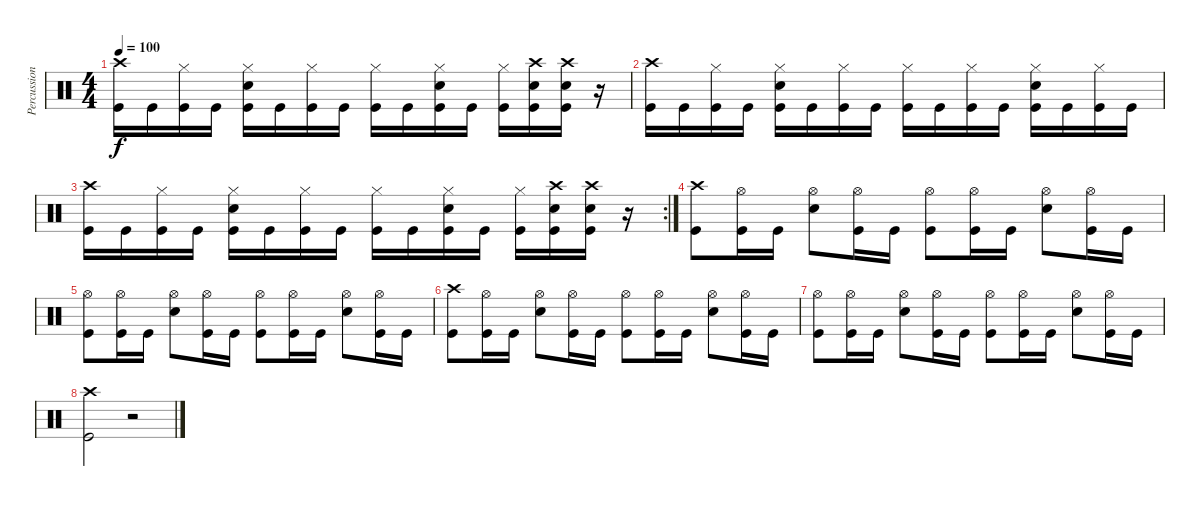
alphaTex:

\track ("Percussion" "Percussion") {instrument percussion}
\staff {score}
\articulation defaults
\ts (4 4)
\tempo 100
\clef neutral
\ks c
("Crash high (hit)" "Kick (hit)").16{dy f} "Kick (hit)".16 ("Hi-Hat (closed)" "Kick (hit)").16 "Kick (hit)".16 ("Hi-Hat (closed)" "Snare (hit) 2" "Kick (hit)").16 "Kick (hit)".16 ("Hi-Hat (closed)" "Kick (hit)").16 "Kick (hit)".16 ("Hi-Hat (closed)" "Kick (hit)").16 "Kick (hit)".16 ("Hi-Hat (closed)" "Snare (hit) 2" "Kick (hit)").16 "Kick (hit)".16 ("Hi-Hat (closed)" "Kick (hit)").16 ("Snare (hit) 2" "Crash high (hit)" "Kick (hit)").16 ("Snare (hit) 2" "Crash high (hit)" "Kick (hit)").16 r.16 |
("Crash high (hit)" "Kick (hit)").16 "Kick (hit)".16 ("Hi-Hat (closed)" "Kick (hit)").16 "Kick (hit)".16 ("Hi-Hat (closed)" "Snare (hit) 2" "Kick (hit)").16 "Kick (hit)".16 ("Hi-Hat (closed)" "Kick (hit)").16 "Kick (hit)".16 ("Hi-Hat (closed)" "Kick (hit)").16 "Kick (hit)".16 ("Hi-Hat (closed)" "Kick (hit)").16 "Kick (hit)".16 ("Hi-Hat (closed)" "Snare (hit) 2" "Kick (hit)").16 "Kick (hit)".16 ("Hi-Hat (closed)" "Kick (hit)").16 "Kick (hit)".16 |
\rc 2
("Crash high (hit)" "Kick (hit)").16 "Kick (hit)".16 ("Hi-Hat (closed)" "Kick (hit)").16 "Kick (hit)".16 ("Hi-Hat (closed)" "Snare (hit) 2" "Kick (hit)").16 "Kick (hit)".16 ("Hi-Hat (closed)" "Kick (hit)").16 "Kick (hit)".16 ("Hi-Hat (closed)" "Kick (hit)").16 "Kick (hit)".16 ("Hi-Hat (closed)" "Snare (hit) 2" "Kick (hit)").16 "Kick (hit)".16 ("Hi-Hat (closed)" "Kick (hit)").16 ("Snare (hit) 2" "Crash high (hit)" "Kick (hit)").16 ("Snare (hit) 2" "Crash high (hit)" "Kick (hit)").16 r.16 |
("Crash high (hit)" "Kick (hit)").8 ("Hi-Hat (open)" "Kick (hit)").16 "Kick (hit)".16 ("Hi-Hat (open)" "Snare (hit) 2").8 ("Hi-Hat (open)" "Kick (hit)").16 "Kick (hit)".16 ("Hi-Hat (open)" "Kick (hit)").8 ("Hi-Hat (open)" "Kick (hit)").16 "Kick (hit)".16 ("Hi-Hat (open)" "Snare (hit) 2").8 ("Hi-Hat (open)" "Kick (hit)").16 "Kick (hit)".16 |
("Hi-Hat (open)" "Kick (hit)").8 ("Hi-Hat (open)" "Kick (hit)").16 "Kick (hit)".16 ("Hi-Hat (open)" "Snare (hit) 2").8 ("Hi-Hat (open)" "Kick (hit)").16 "Kick (hit)".16 ("Hi-Hat (open)" "Kick (hit)").8 ("Hi-Hat (open)" "Kick (hit)").16 "Kick (hit)".16 ("Hi-Hat (open)" "Snare (hit) 2").8 ("Hi-Hat (open)" "Kick (hit)").16 "Kick (hit)".16 |
("Crash high (hit)" "Kick (hit)").8 ("Hi-Hat (open)" "Kick (hit)").16 "Kick (hit)".16 ("Hi-Hat (open)" "Snare (hit) 2").8 ("Hi-Hat (open)" "Kick (hit)").16 "Kick (hit)".16 ("Hi-Hat (open)" "Kick (hit)").8 ("Hi-Hat (open)" "Kick (hit)").16 "Kick (hit)".16 ("Hi-Hat (open)" "Snare (hit) 2").8 ("Hi-Hat (open)" "Kick (hit)").16 "Kick (hit)".16 |
("Hi-Hat (open)" "Kick (hit)").8 ("Hi-Hat (open)" "Kick (hit)").16 "Kick (hit)".16 ("Hi-Hat (open)" "Snare (hit) 2").8 ("Hi-Hat (open)" "Kick (hit)").16 "Kick (hit)".16 ("Hi-Hat (open)" "Kick (hit)").8 ("Hi-Hat (open)" "Kick (hit)").16 "Kick (hit)".16 ("Hi-Hat (open)" "Snare (hit) 2").8 ("Hi-Hat (open)" "Kick (hit)").16 "Kick (hit)".16 |
("Crash high (hit)" "Kick (hit)").2 r.2
